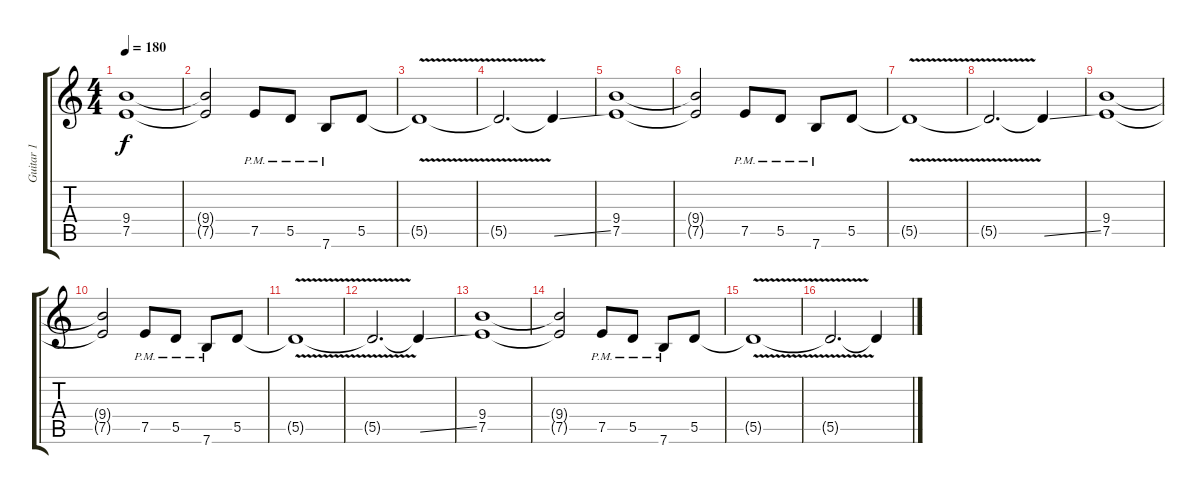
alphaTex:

\track ("Guitar 1" "Guitar 1") {instrument distortionguitar}
\staff {score tabs}
\tuning (E4 B3 G3 D3 A2 E2) {hide}
\ts (4 4)
\tempo 180
\clef g2
\ks c
(9.4 7.5).1{dy f} |
(9.4{t} 7.5{t}).2 7.5{pm}.8 5.5{pm}.8 7.6{pm}.8 5.5.8 |
5.5{v t}.1 |
5.5{t}.2{d} 5.5{ss t}.4 |
(9.4 7.5).1 |
(9.4{t} 7.5{t}).2 7.5{pm}.8 5.5{pm}.8 7.6{pm}.8 5.5.8 |
5.5{v t}.1 |
5.5{t}.2{d} 5.5{ss t}.4 |
(9.4 7.5).1 |
(9.4{t} 7.5{t}).2 7.5{pm}.8 5.5{pm}.8 7.6{pm}.8 5.5.8 |
5.5{v t}.1 |
5.5{t}.2{d} 5.5{ss t}.4 |
(9.4 7.5).1 |
(9.4{t} 7.5{t}).2 7.5{pm}.8 5.5{pm}.8 7.6{pm}.8 5.5.8 |
5.5{v t}.1 |
5.5{t}.2{d} 5.5{ss t}.4
